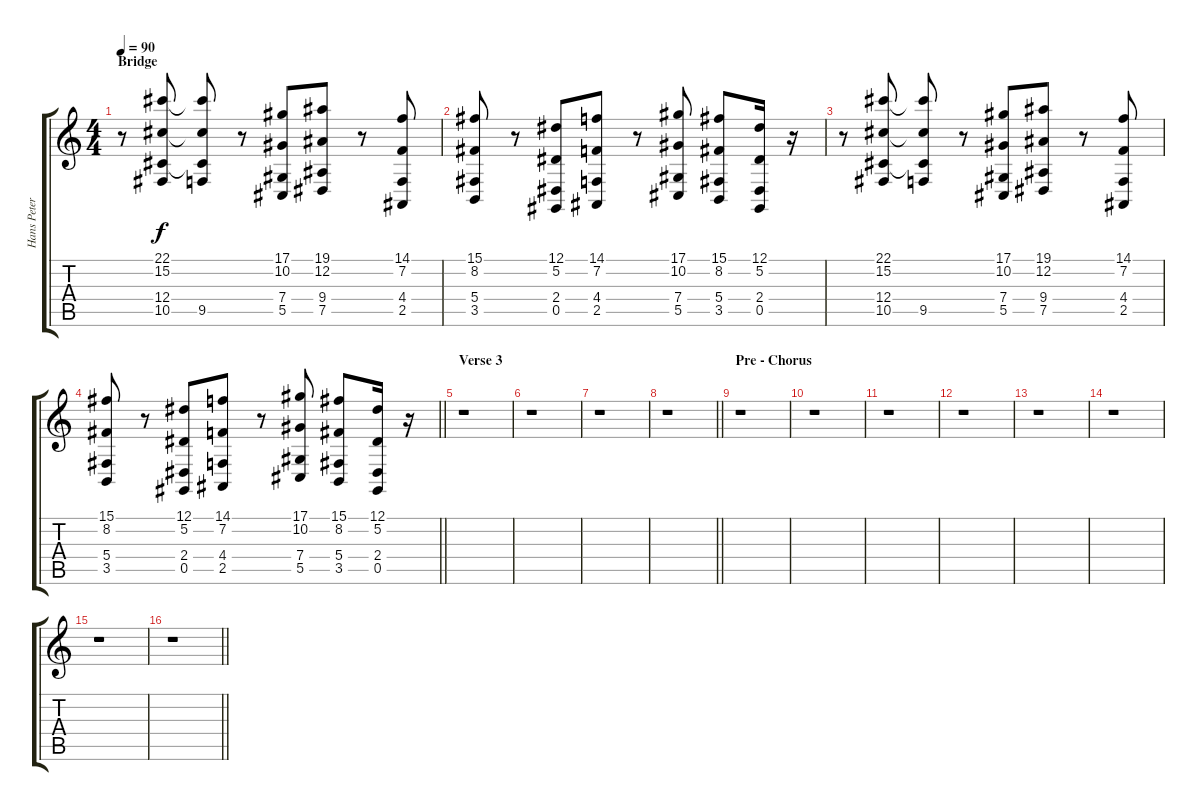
\track ("Hans Peter Katzenburg" "Hans Peter") {instrument stringensemble1}
\staff {score tabs}
\tuning (Eb4 Bb3 Gb3 Db3 Ab2 Eb2) {hide}
\ts (4 4)
\section ("" "Bridge")
\tempo 90
\clef g2
\ks c
r.8{dy f} (22.1 15.2 12.4 10.5).8 (22.1{t} 15.2{t} 12.4{t} 9.5).8 r.8 (17.1 10.2 7.4 5.5).8 (19.1 12.2 9.4 7.5).8 r.8 (14.1 7.2 4.4 2.5).8 |
(15.1 8.2 5.4 3.5).8 r.8 (12.1 5.2 2.4 0.5).8 (14.1 7.2 4.4 2.5).8 r.8 (17.1 10.2 7.4 5.5).8 (15.1 8.2 5.4 3.5).8 (12.1 5.2 2.4 0.5).16 r.16 |
r.8 (22.1 15.2 12.4 10.5).8 (22.1{t} 15.2{t} 12.4{t} 9.5).8 r.8 (17.1 10.2 7.4 5.5).8 (19.1 12.2 9.4 7.5).8 r.8 (14.1 7.2 4.4 2.5).8 |
\barLineRight lightlight
(15.1 8.2 5.4 3.5).8 r.8 (12.1 5.2 2.4 0.5).8 (14.1 7.2 4.4 2.5).8 r.8 (17.1 10.2 7.4 5.5).8 (15.1 8.2 5.4 3.5).8 (12.1 5.2 2.4 0.5).16 r.16 |
\section ("" "Verse 3")
r.1 |
r.1 |
r.1 |
\barLineRight lightlight
r.1 |
\section ("" "Pre - Chorus")
r.1 |
r.1 |
r.1 |
r.1 |
r.1 |
r.1 |
r.1 |
\barLineRight lightlight
r.1
